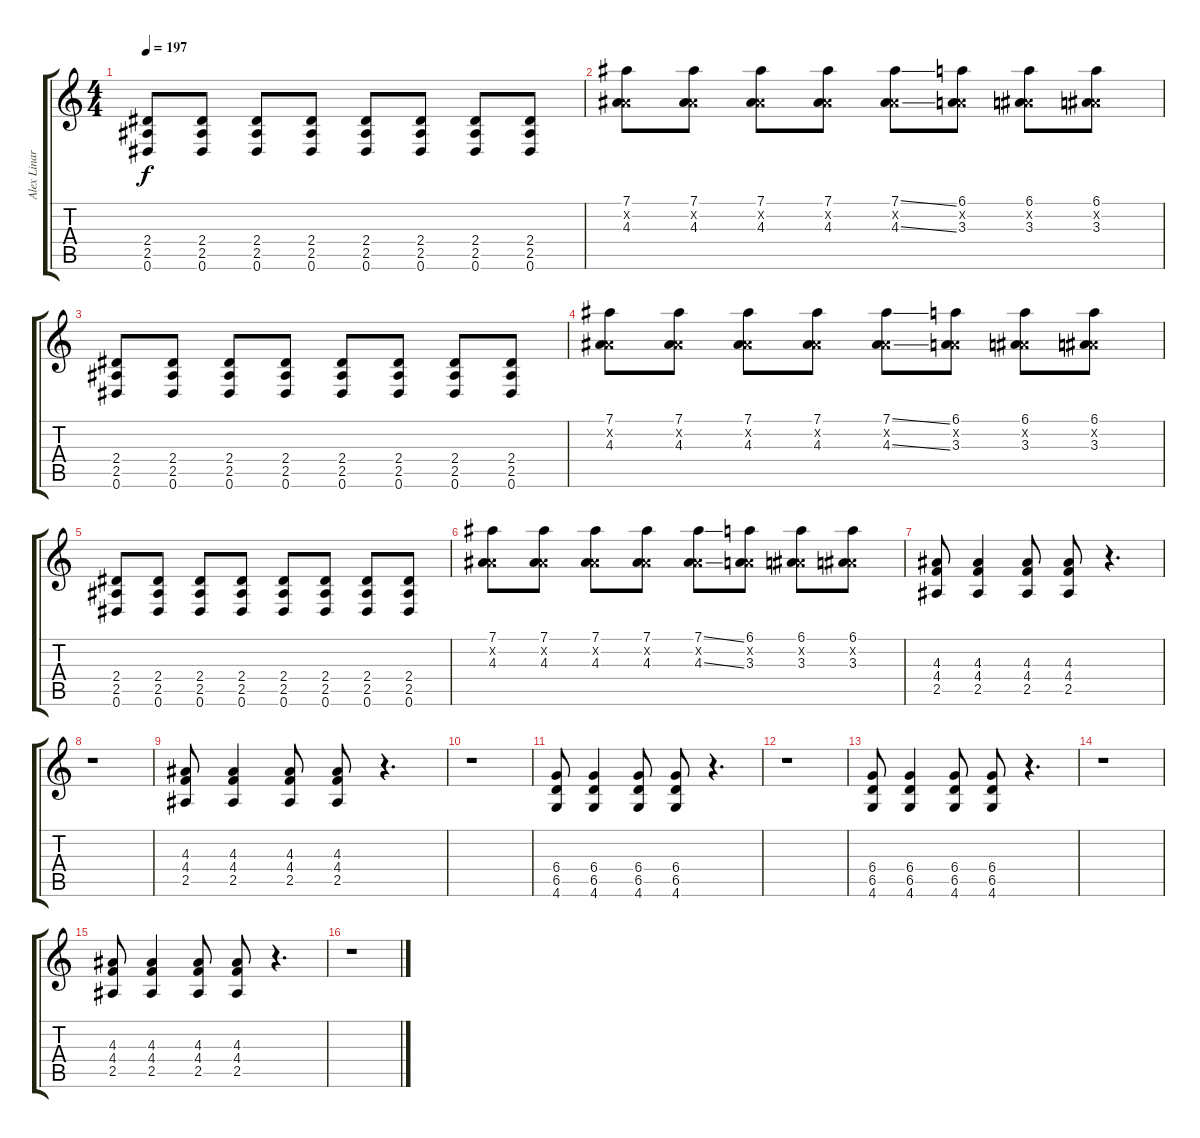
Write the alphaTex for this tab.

\track ("Alex Linares" "Alex Linar") {instrument distortionguitar}
\staff {score tabs}
\tuning (Eb4 Bb3 Gb3 Db3 Ab2 Eb2) {hide}
\ts (4 4)
\tempo 197
\clef g2
\ks c
(2.4 2.5 0.6).8{dy f} (2.4 2.5 0.6).8 (2.4 2.5 0.6).8 (2.4 2.5 0.6).8 (2.4 2.5 0.6).8 (2.4 2.5 0.6).8 (2.4 2.5 0.6).8 (2.4 2.5 0.6).8 |
(7.1 0.2{x} 4.3).8 (7.1 0.2{x} 4.3).8 (7.1 0.2{x} 4.3).8 (7.1 0.2{x} 4.3).8 (7.1{ss} 0.2{x} 4.3{ss}).8 (6.1 0.2{x} 3.3).8 (6.1 0.2{x} 3.3).8 (6.1 0.2{x} 3.3).8 |
(2.4 2.5 0.6).8 (2.4 2.5 0.6).8 (2.4 2.5 0.6).8 (2.4 2.5 0.6).8 (2.4 2.5 0.6).8 (2.4 2.5 0.6).8 (2.4 2.5 0.6).8 (2.4 2.5 0.6).8 |
(7.1 0.2{x} 4.3).8 (7.1 0.2{x} 4.3).8 (7.1 0.2{x} 4.3).8 (7.1 0.2{x} 4.3).8 (7.1{ss} 0.2{x} 4.3{ss}).8 (6.1 0.2{x} 3.3).8 (6.1 0.2{x} 3.3).8 (6.1 0.2{x} 3.3).8 |
(2.4 2.5 0.6).8 (2.4 2.5 0.6).8 (2.4 2.5 0.6).8 (2.4 2.5 0.6).8 (2.4 2.5 0.6).8 (2.4 2.5 0.6).8 (2.4 2.5 0.6).8 (2.4 2.5 0.6).8 |
(7.1 0.2{x} 4.3).8 (7.1 0.2{x} 4.3).8 (7.1 0.2{x} 4.3).8 (7.1 0.2{x} 4.3).8 (7.1{ss} 0.2{x} 4.3{ss}).8 (6.1 0.2{x} 3.3).8 (6.1 0.2{x} 3.3).8 (6.1 0.2{x} 3.3).8 |
(4.3 4.4 2.5).8 (4.3 4.4 2.5).4 (4.3 4.4 2.5).8 (4.3 4.4 2.5).8 r.4{d} |
r.1 |
(4.3 4.4 2.5).8 (4.3 4.4 2.5).4 (4.3 4.4 2.5).8 (4.3 4.4 2.5).8 r.4{d} |
r.1 |
(6.4 6.5 4.6).8 (6.4 6.5 4.6).4 (6.4 6.5 4.6).8 (6.4 6.5 4.6).8 r.4{d} |
r.1 |
(6.4 6.5 4.6).8 (6.4 6.5 4.6).4 (6.4 6.5 4.6).8 (6.4 6.5 4.6).8 r.4{d} |
r.1 |
(4.3 4.4 2.5).8 (4.3 4.4 2.5).4 (4.3 4.4 2.5).8 (4.3 4.4 2.5).8 r.4{d} |
r.1
